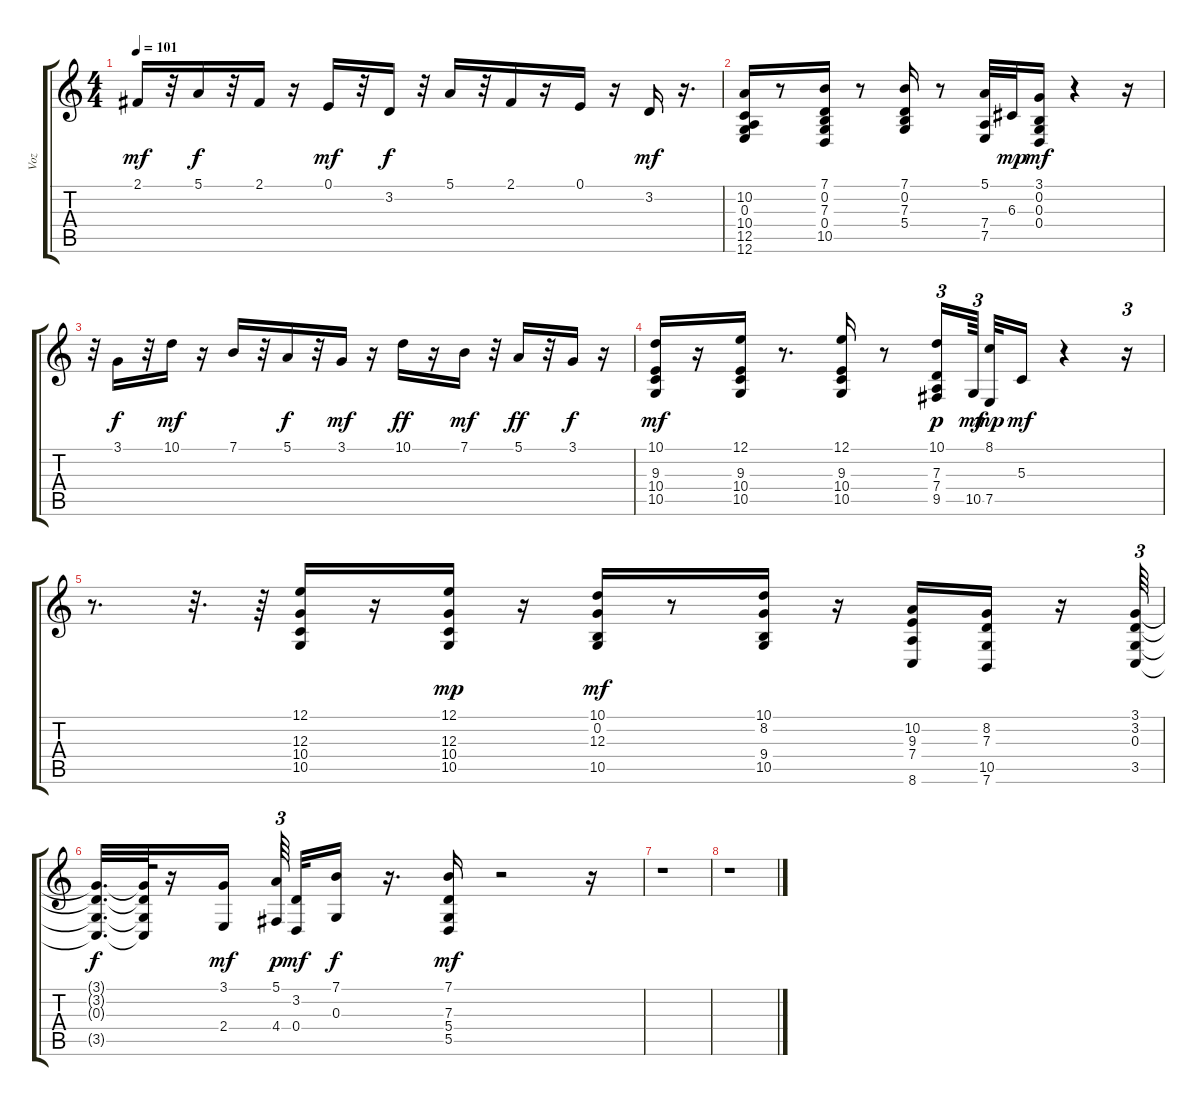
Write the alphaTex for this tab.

\track ("Voz" "Voz") {instrument clarinet}
\staff {score tabs}
\tuning (E4 B3 G3 D3 A2 E2) {hide}
\ts (4 4)
\tempo 101
\clef g2
\ks c
2.1.16{dy mf} r.32 5.1.16{dy f} r.32 2.1.16 r.16 0.1.16{dy mf} r.32 3.2.16{dy f} r.32 5.1.16 r.32 2.1.16 r.16 0.1.16 r.16 3.2.16{dy mf} r.16{d} |
(10.2 0.3 10.4 12.5 12.6).16 r.8 (7.1 0.2 7.3 0.4 10.5).16 r.8 (7.1 0.2 7.3 5.4).16 r.8 (5.1 7.4 7.5).32 6.3.32{dy mp} (3.1 0.2 0.3 0.4).16{dy mf} r.4 r.16 |
r.32 3.1.16{dy f} r.32 10.1.16{dy mf} r.16 7.1.16 r.32 5.1.16{dy f} r.32 3.1.16{dy mf} r.16 10.1.16{dy ff} r.16 7.1.16{dy mf} r.32 5.1.16{dy ff} r.32 3.1.16{dy f} r.16 |
(10.1 9.3 10.4 10.5).16{dy mf} r.16 (12.1 9.3 10.4 10.5).16 r.8{d} (12.1 9.3 10.4 10.5).16 r.8 (10.1 7.3 7.4 9.5).16{tu (3 2) dy p} 10.5.64{tu (3 2) dy mf beam splitsecondary} (8.1 7.5).32{dy mp} 5.3.16{dy mf} r.4 r.16{tu (3 2)} |
r.8{d} r.32{d} r.64 (12.1 12.3 10.4 10.5).16 r.16 (12.1 12.3 10.4 10.5).16{dy mp} r.16 (10.1 0.2 12.3 10.5).16{dy mf} r.8 (10.1 8.2 9.4 10.5).16 r.16 (10.2 9.3 7.4 8.6).16 (8.2 7.3 10.5 7.6).16 r.16 (3.1 3.2 0.3 3.5).64{tu (3 2)} |
(3.1{t} 3.2{t} 0.3{t} 3.5{t}).32{d dy f} (3.1{t} 3.2{t} 0.3{t} 3.5{t}).64 r.16 (3.1 2.4).16{dy mf beam splitsecondary} (5.1 4.4).64{tu (3 2) dy p beam splitsecondary} (3.2 0.4).32{dy mf} (7.1 0.3).16{dy f} r.16{d} (7.1 7.3 5.4 5.5).16{dy mf} r.2 r.16 |
r.1 |
r.1
